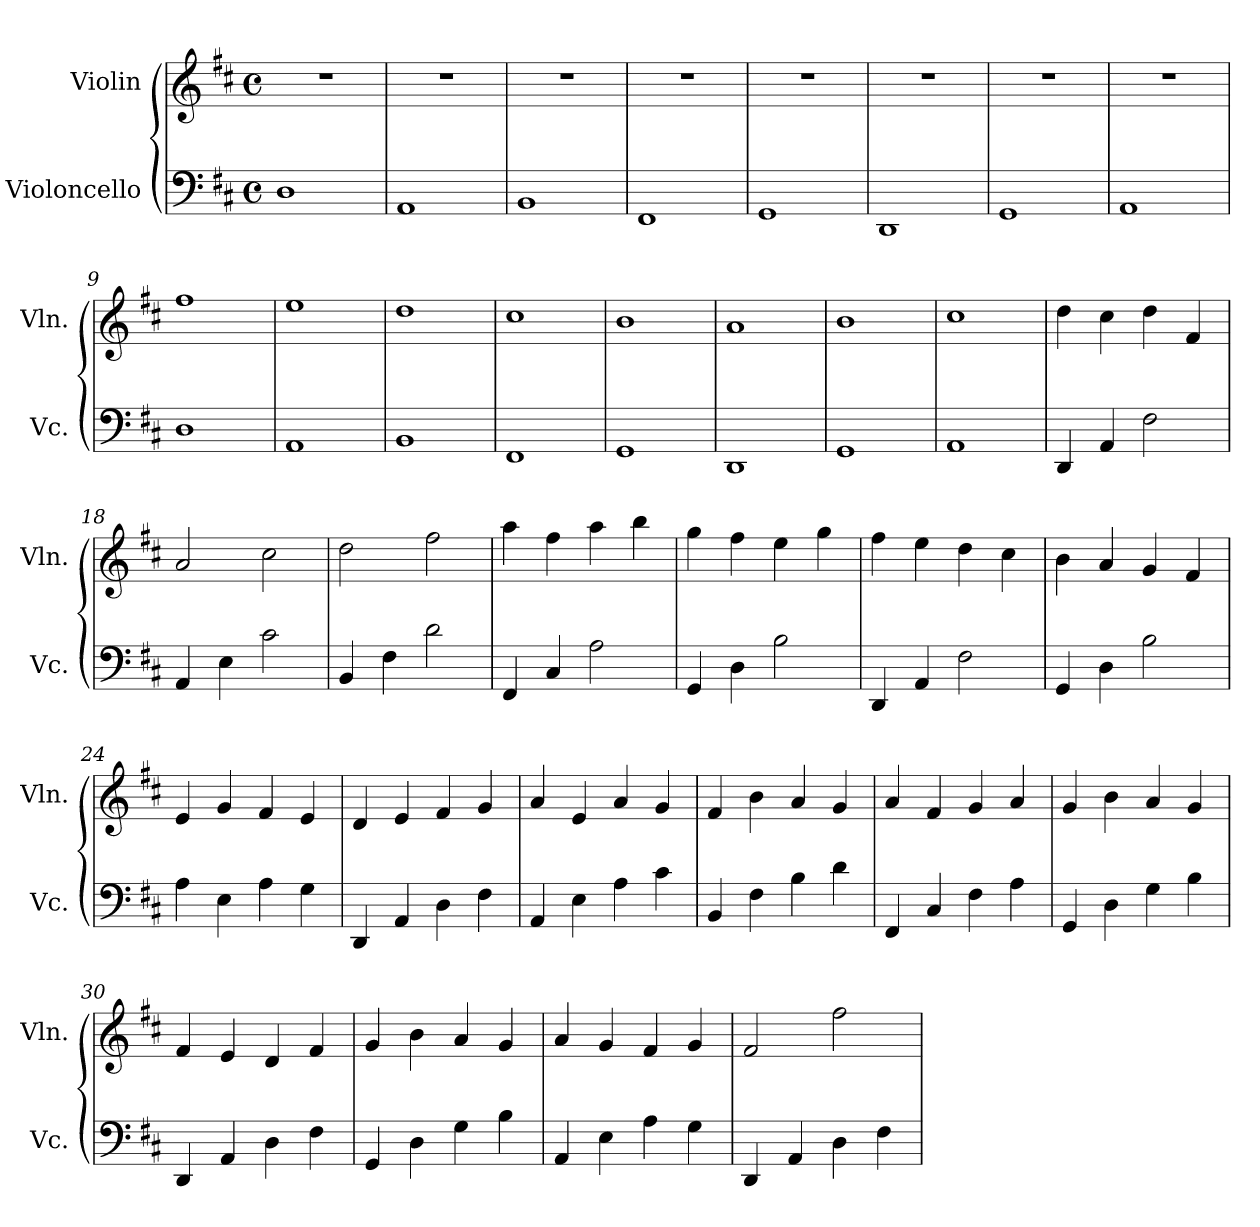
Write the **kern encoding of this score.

**kern	**kern
*part2	*part1
*staff2	*staff1
*I"Violoncello	*I"Violin
*I'Vc.	*I'Vln.
*clefF4	*clefG2
*k[f#c#]	*k[f#c#]
*M4/4	*M4/4
*met(c)	*met(c)
*MM135	*MM135
=1	=1
1D	1r
=2	=2
1AA	1r
=3	=3
1BB	1r
=4	=4
1FF#	1r
=5	=5
1GG	1r
=6	=6
1DD	1r
=7	=7
1GG	1r
=8	=8
1AA	1r
=9	=9
1D	1ff#
=10	=10
1AA	1ee
!!LO:LB:g=z
=11	=11
1BB	1dd
=12	=12
1FF#	1cc#
=13	=13
1GG	1b
=14	=14
1DD	1a
=15	=15
1GG	1b
=16	=16
1AA	1cc#
=17	=17
4DD/	4dd\
4AA/	4cc#\
2F#\	4dd\
.	4f#/
=18	=18
4AA/	2a/
4E\	.
2c#\	2cc#\
=19	=19
4BB/	2dd\
4F#\	.
2d\	2ff#\
!!LO:LB:g=z
=20	=20
4FF#/	4aa\
4C#/	4ff#\
2A\	4aa\
.	4bb\
=21	=21
4GG/	4gg\
4D\	4ff#\
2B\	4ee\
.	4gg\
=22	=22
4DD/	4ff#\
4AA/	4ee\
2F#\	4dd\
.	4cc#\
=23	=23
4GG/	4b\
4D\	4a/
2B\	4g/
.	4f#/
=24	=24
4A\	4e/
4E\	4g/
4A\	4f#/
4G\	4e/
=25	=25
4DD/	4d/
4AA/	4e/
4D\	4f#/
4F#\	4g/
=26	=26
4AA/	4a/
4E\	4e/
4A\	4a/
4c#\	4g/
!!LO:LB:g=z
=27	=27
4BB/	4f#/
4F#\	4b\
4B\	4a/
4d\	4g/
=28	=28
4FF#/	4a/
4C#/	4f#/
4F#\	4g/
4A\	4a/
=29	=29
4GG/	4g/
4D\	4b\
4G\	4a/
4B\	4g/
=30	=30
4DD/	4f#/
4AA/	4e/
4D\	4d/
4F#\	4f#/
=31	=31
4GG/	4g/
4D\	4b\
4G\	4a/
4B\	4g/
=32	=32
4AA/	4a/
4E\	4g/
4A\	4f#/
4G\	4g/
=33	=33
4DD/	2f#/
4AA/	.
4D\	2ff#\
4F#\	.
=	=
*-	*-
